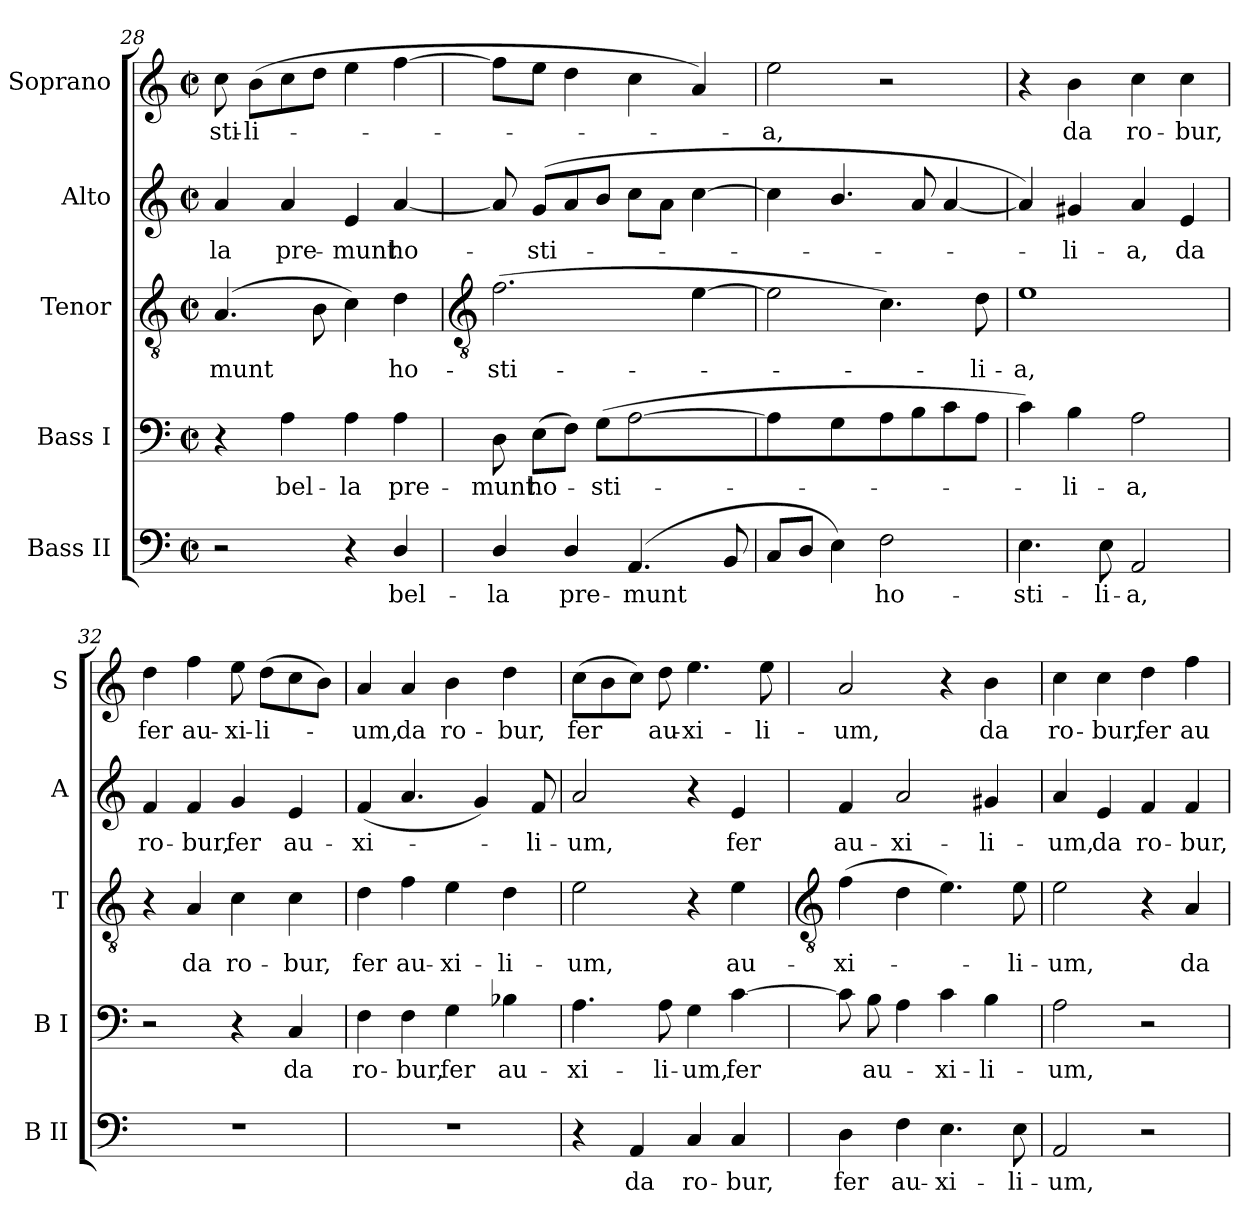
**kern	**text	**kern	**text	**kern	**text	**kern	**text	**kern	**text
*part5	*part5	*part4	*part4	*part3	*part3	*part2	*part2	*part1	*part1
*staff5	*staff5	*staff4	*staff4	*staff3	*staff3	*staff2	*staff2	*staff1	*staff1
*I"Bass II	*	*I"Bass I	*	*I"Tenor	*	*I"Alto	*	*I"Soprano	*
*I'B II	*	*I'B I	*	*I'T	*	*I'A	*	*I'S	*
*clefF4	*	*clefF4	*	*clefGv2	*	*clefG2	*	*clefG2	*
*k[]	*	*k[]	*	*k[]	*	*k[]	*	*k[]	*
*C:	*	*C:	*	*C:	*	*C:	*	*C:	*
*M2/2	*	*M2/2	*	*M2/2	*	*M2/2	*	*M2/2	*
*met(c|)	*	*met(c|)	*	*met(c|)	*	*met(c|)	*	*met(c|)	*
=28	=28	=28	=28	=28	=28	=28	=28	=28	=28
!	!	!	!	!	!LO:LY:b	!	!LO:LY:b	!	!LO:LY:b
2r	.	4r	.	(>4.A	-munt	4a	-la	8cc	-sti-
!	!	!	!	!	!	!	!	!	!LO:LY:b
.	.	.	.	.	.	.	.	(>8bL	-li-
!	!	!	!LO:LY:b	!	!	!	!LO:LY:b	!	!
.	.	4A	bel-	.	.	4a	pre-	8cc	.
.	.	.	.	8B	.	.	.	8ddJ	.
!	!	!	!LO:LY:b	!	!	!	!LO:LY:b	!	!
4r	.	4A	-la	4c)	.	4e	-munt	4ee	.
!	!LO:LY:b	!	!LO:LY:b	!	!LO:LY:b	!	!LO:LY:b	!	!
4D/	bel-	4A	pre-	4d	ho-	[4a	ho-	[4ff	.
!!LO:LB:g=z
=29	=29	=29	=29	=29	=29	=29	=29	=29	=29
*	*	*	*	*clefGv2	*	*	*	*	*
!	!LO:LY:b	!	!LO:LY:b	!	!LO:LY:b	!	!	!	!
4D/	-la	8D	-munt	(>2.f	-sti-	8a]	.	8ffL]	.
!	!	!	!LO:LY:b	!	!	!	!LO:LY:b	!	!
.	.	(>8EL	ho-	.	.	(<8gL	sti-	8eeJ	.
!	!LO:LY:b	!	!	!	!	!	!	!	!
4D/	pre-	8FJ)	.	.	.	8a	.	4dd	.
!	!	!	!LO:LY:b	!	!	!	!	!	!
.	.	(>8GL	sti-	.	.	8bJ	.	.	.
!	!LO:LY:b	!	!	!	!	!	!	!	!
(<4.AA	-munt	[2A	.	.	.	8ccL	.	4cc	.
.	.	.	.	.	.	8aJ	.	.	.
.	.	.	.	[4e	.	[4cc	.	4a)	.
8BB	.	.	.	.	.	.	.	.	.
=30	=30	=30	=30	=30	=30	=30	=30	=30	=30
!	!	!	!	!	!	!	!	!	!LO:LY:b
8CL	.	4A]	.	2e]	.	4cc]	.	2ee	a,
8DJ	.	.	.	.	.	.	.	.	.
4E)	.	4G	.	.	.	4.b/	.	.	.
!	!LO:LY:b	!	!	!	!	!	!	!	!
2F	ho-	8A	.	4.c)	.	.	.	2r	.
.	.	8B	.	.	.	8a	.	.	.
.	.	8c	.	.	.	[4a	.	.	.
!	!	!	!	!	!LO:LY:b	!	!	!	!
.	.	8AJ	.	8d	li-	.	.	.	.
=31	=31	=31	=31	=31	=31	=31	=31	=31	=31
!	!LO:LY:b	!	!	!	!LO:LY:b	!	!	!	!
4.E	-sti-	4c)	.	1e	-a,	4a])	.	4r	.
!	!	!	!LO:LY:b	!	!	!	!LO:LY:b	!	!LO:LY:b
.	.	4B	li-	.	.	4g#X	li-	4b	da
!	!LO:LY:b	!	!	!	!	!	!	!	!
8E	-li-	.	.	.	.	.	.	.	.
!	!LO:LY:b	!	!LO:LY:b	!	!	!	!LO:LY:b	!	!LO:LY:b
2AA	-a,	2A	-a,	.	.	4a	-a,	4cc	ro-
!	!	!	!	!	!	!	!LO:LY:b	!	!LO:LY:b
.	.	.	.	.	.	4e	da	4cc	-bur,
=32	=32	=32	=32	=32	=32	=32	=32	=32	=32
!	!	!	!	!	!	!	!LO:LY:b	!	!LO:LY:b
1r	.	2r	.	4r	.	4f	ro-	4dd	fer
!	!	!	!	!	!LO:LY:b	!	!LO:LY:b	!	!LO:LY:b
.	.	.	.	4A	da	4f	-bur,	4ff	au-
!	!	!	!	!	!LO:LY:b	!	!LO:LY:b	!	!LO:LY:b
.	.	4r	.	4c	ro-	4g	fer	8ee	-xi-
!	!	!	!	!	!	!	!	!	!LO:LY:b
.	.	.	.	.	.	.	.	(>8ddL	-li-
!	!	!	!LO:LY:b	!	!LO:LY:b	!	!LO:LY:b	!	!
.	.	4C	da	4c	-bur,	4e	au-	8cc	.
.	.	.	.	.	.	.	.	8bJ)	.
=33	=33	=33	=33	=33	=33	=33	=33	=33	=33
!	!	!	!LO:LY:b	!	!LO:LY:b	!	!LO:LY:b	!	!LO:LY:b
1r	.	4F	ro-	4d	fer	(<4f	-xi-	4a	um,
!	!	!	!LO:LY:b	!	!LO:LY:b	!	!	!	!LO:LY:b
.	.	4F	-bur,	4f	au-	4.a	.	4a	da
!	!	!	!LO:LY:b	!	!LO:LY:b	!	!	!	!LO:LY:b
.	.	4G	fer	4e	-xi-	.	.	4b	ro-
.	.	.	.	.	.	4g)	.	.	.
!	!	!	!LO:LY:b	!	!LO:LY:b	!	!	!	!LO:LY:b
.	.	4B-X	au-	4d	-li-	.	.	4dd	-bur,
!	!	!	!	!	!	!	!LO:LY:b	!	!
.	.	.	.	.	.	8f	li-	.	.
=34	=34	=34	=34	=34	=34	=34	=34	=34	=34
!	!	!	!LO:LY:b	!	!LO:LY:b	!	!LO:LY:b	!	!LO:LY:b
4r	.	4.A	-xi-	2e	-um,	2a	-um,	(>8ccL	fer
.	.	.	.	.	.	.	.	8b	.
!	!LO:LY:b	!	!	!	!	!	!	!	!
4AA	da	.	.	.	.	.	.	8ccJ)	.
!	!	!	!LO:LY:b	!	!	!	!	!	!LO:LY:b
.	.	8A	-li-	.	.	.	.	8dd	au-
!	!LO:LY:b	!	!LO:LY:b	!	!	!	!	!	!LO:LY:b
4C	ro-	4G	-um,	4r	.	4r	.	4.ee	-xi-
!	!LO:LY:b	!	!LO:LY:b	!	!LO:LY:b	!	!LO:LY:b	!	!
4C	-bur,	[4c	fer	4e	au-	4e	fer	.	.
!	!	!	!	!	!	!	!	!	!LO:LY:b
.	.	.	.	.	.	.	.	8ee	-li-
!!LO:LB:g=z
=35	=35	=35	=35	=35	=35	=35	=35	=35	=35
*	*	*	*	*clefGv2	*	*	*	*	*
!	!LO:LY:b	!	!	!	!LO:LY:b	!	!LO:LY:b	!	!LO:LY:b
4D	fer	8c]	.	(>4f	-xi-	4f	au-	2a	-um,
!	!	!	!LO:LY:b	!	!	!	!	!	!
.	.	8BL	au-	.	.	.	.	.	.
!	!LO:LY:b	!	!	!	!	!	!LO:LY:b	!	!
4F	au-	4A	.	4d	.	2a	-xi-	.	.
!	!LO:LY:b	!	!LO:LY:b	!	!	!	!	!	!
4.E	-xi-	4c	xi-	4.e)	.	.	.	4r	.
!	!	!	!LO:LY:b	!	!	!	!LO:LY:b	!	!LO:LY:b
.	.	4B	-li-	.	.	4g#X	-li-	4b	da
!	!LO:LY:b	!	!	!	!LO:LY:b	!	!	!	!
8E	-li-	.	.	8e	li-	.	.	.	.
=36	=36	=36	=36	=36	=36	=36	=36	=36	=36
!	!LO:LY:b	!	!LO:LY:b	!	!LO:LY:b	!	!LO:LY:b	!	!LO:LY:b
2AA	-um,	2A	-um,	2e	-um,	4a	-um,	4cc	ro-
!	!	!	!	!	!	!	!LO:LY:b	!	!LO:LY:b
.	.	.	.	.	.	4e	da	4cc	-bur,
!	!	!	!	!	!	!	!LO:LY:b	!	!LO:LY:b
2r	.	2r	.	4r	.	4f	ro-	4dd	fer
!	!	!	!	!	!LO:LY:b	!	!LO:LY:b	!	!LO:LY:b
.	.	.	.	4A	da	4f	-bur,	4ff	au-
=	=	=	=	=	=	=	=	=	=
*-	*-	*-	*-	*-	*-	*-	*-	*-	*-
